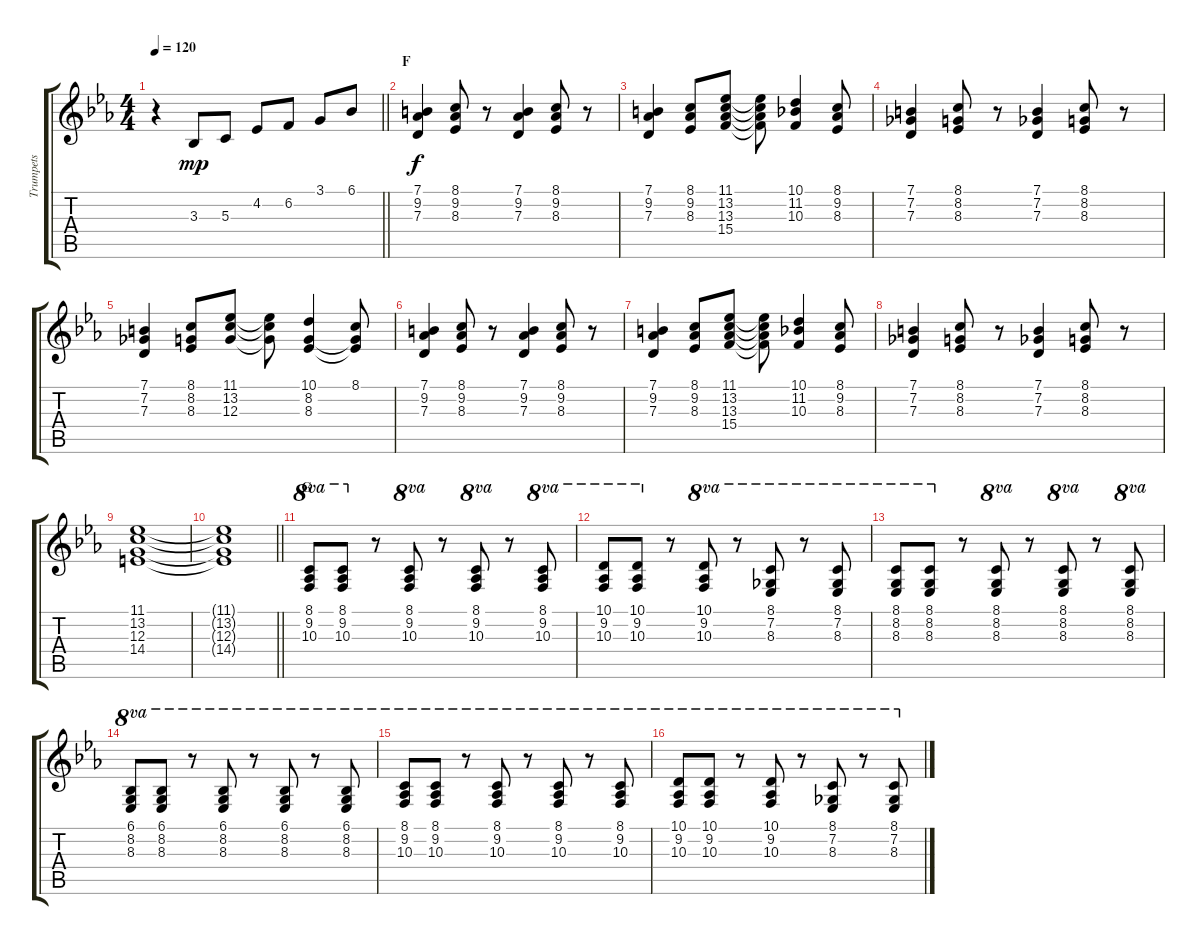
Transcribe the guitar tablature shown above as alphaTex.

\track ("Trumpets" "Trumpets") {instrument trumpet bank 29}
\staff {score tabs}
\tuning (E4 B3 G3 D3 A2 E2) {hide}
\ts (4 4)
\tempo 120
\clef g2
\barLineRight lightlight
\ks eb
r.4{dy f} 3.3.8{dy mp} 5.3.8 4.2.8 6.2.8 3.1.8 6.1.8 |
\section ("" "F")
(7.1 9.2 7.3).4{dy f} (8.1 9.2 8.3).8 r.8 (7.1 9.2 7.3).4 (8.1 9.2 8.3).8 r.8 |
(7.1 9.2 7.3).4 (8.1 9.2 8.3).8 (11.1 13.2 13.3 15.4).8 (11.1{t} 13.2{t} 13.3{t} 15.4{t}).8 (10.1 11.2 10.3).4 (8.1 9.2 8.3).8 |
(7.1 7.2 7.3).4 (8.1 8.2 8.3).8 r.8 (7.1 7.2 7.3).4 (8.1 8.2 8.3).8 r.8 |
(7.1 7.2 7.3).4 (8.1 8.2 8.3).8 (11.1 13.2 12.3).8 (11.1{t} 13.2{t} 12.3{t}).8 (10.1 8.2 8.3).4 (8.1 8.2{t} 8.3{t}).8 |
(7.1 9.2 7.3).4 (8.1 9.2 8.3).8 r.8 (7.1 9.2 7.3).4 (8.1 9.2 8.3).8 r.8 |
(7.1 9.2 7.3).4 (8.1 9.2 8.3).8 (11.1 13.2 13.3 15.4).8 (11.1{t} 13.2{t} 13.3{t} 15.4{t}).8 (10.1 11.2 10.3).4 (8.1 9.2 8.3).8 |
(7.1 7.2 7.3).4 (8.1 8.2 8.3).8 r.8 (7.1 7.2 7.3).4 (8.1 8.2 8.3).8 r.8 |
(11.1 13.2 12.3 14.4).1 |
\barLineRight lightlight
(11.1{t} 13.2{t} 12.3{t} 14.4{t}).1 |
\section ("" "G")
(8.1 9.2 10.3).8{ot 8va} (8.1 9.2 10.3).8{ot 8va} r.8 (8.1 9.2 10.3).8{ot 8va} r.8 (8.1 9.2 10.3).8{ot 8va} r.8 (8.1 9.2 10.3).8{ot 8va} |
(10.1 9.2 10.3).8{ot 8va} (10.1 9.2 10.3).8{ot 8va} r.8 (10.1 9.2 10.3).8{ot 8va} r.8{ot 8va} (8.1 7.2 8.3).8{ot 8va} r.8{ot 8va} (8.1 7.2 8.3).8{ot 8va} |
(8.1 8.2 8.3).8{ot 8va} (8.1 8.2 8.3).8{ot 8va} r.8 (8.1 8.2 8.3).8{ot 8va} r.8 (8.1 8.2 8.3).8{ot 8va} r.8 (8.1 8.2 8.3).8{ot 8va} |
(6.1 8.2 8.3).8{ot 8va} (6.1 8.2 8.3).8{ot 8va} r.8{ot 8va} (6.1 8.2 8.3).8{ot 8va} r.8{ot 8va} (6.1 8.2 8.3).8{ot 8va} r.8{ot 8va} (6.1 8.2 8.3).8{ot 8va} |
(8.1 9.2 10.3).8{ot 8va} (8.1 9.2 10.3).8{ot 8va} r.8{ot 8va} (8.1 9.2 10.3).8{ot 8va} r.8{ot 8va} (8.1 9.2 10.3).8{ot 8va} r.8{ot 8va} (8.1 9.2 10.3).8{ot 8va} |
(10.1 9.2 10.3).8{ot 8va} (10.1 9.2 10.3).8{ot 8va} r.8{ot 8va} (10.1 9.2 10.3).8{ot 8va} r.8{ot 8va} (8.1 7.2 8.3).8{ot 8va} r.8{ot 8va} (8.1 7.2 8.3).8{ot 8va}
